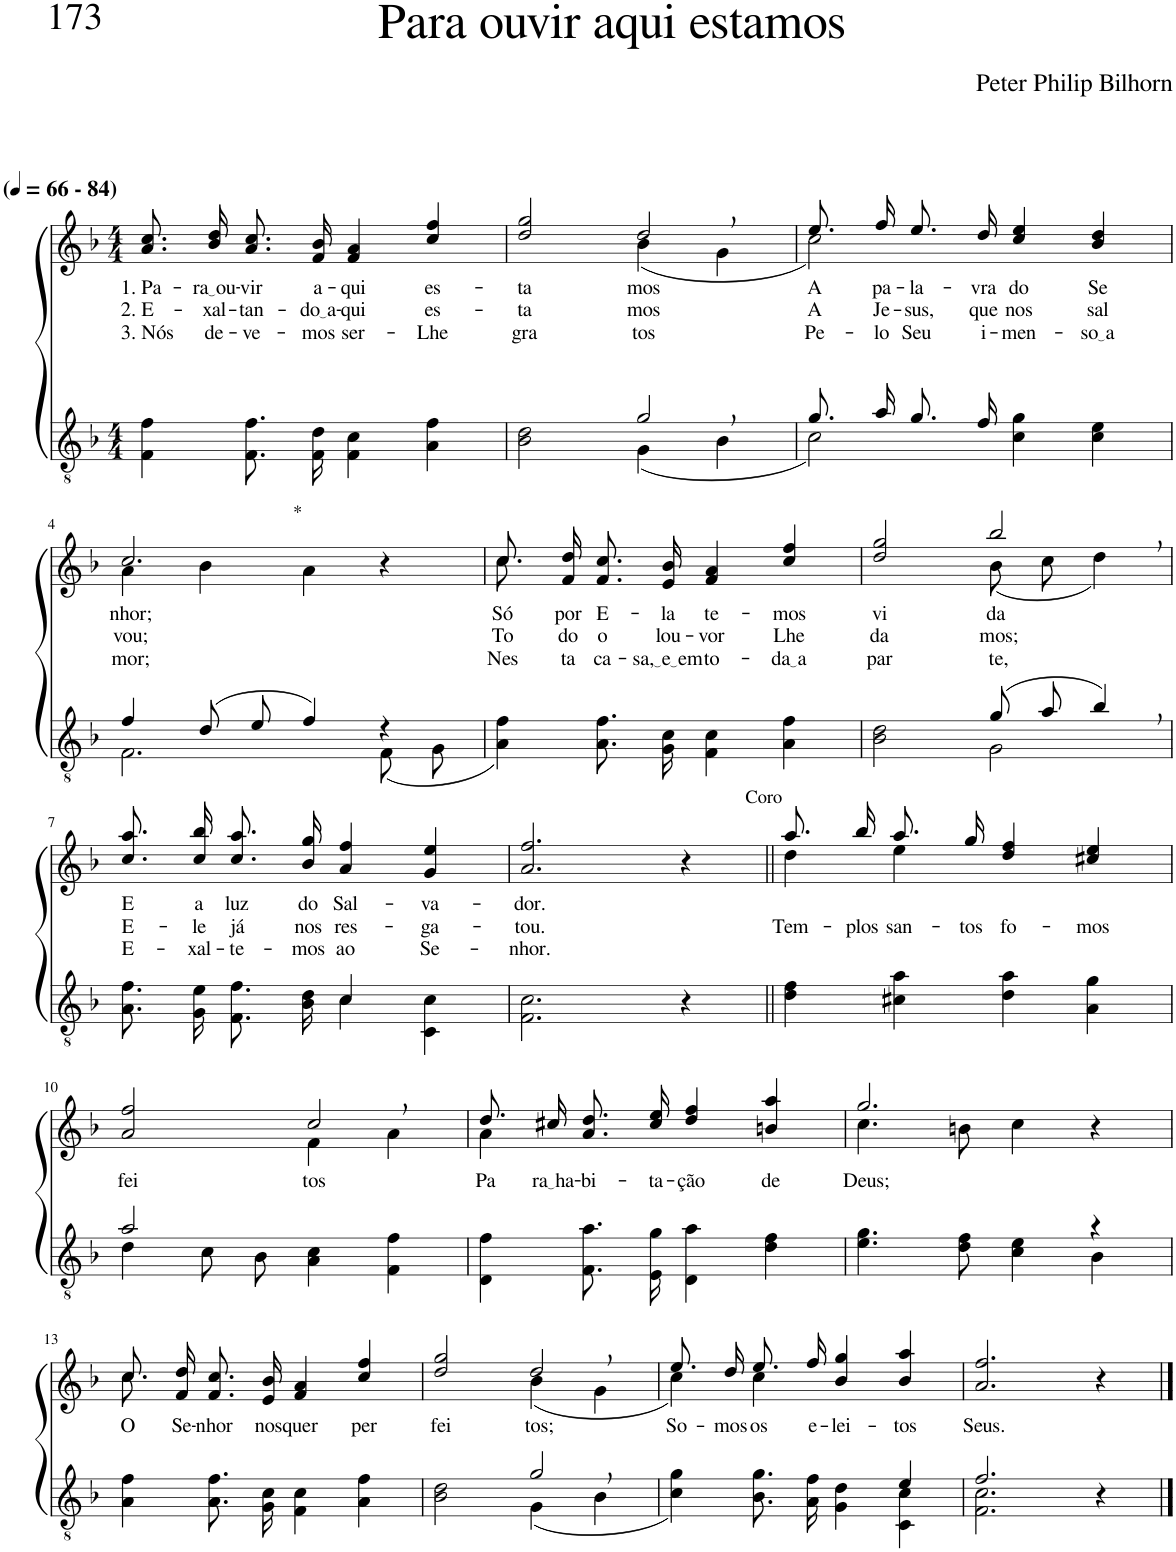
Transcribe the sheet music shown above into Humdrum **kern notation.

**kern	**kern	**text	**text	**text
*part2	*part1	*part1	*part1	*part1
*staff2	*staff1	*staff1	*staff1	*staff1
*I"Parte III e IV	*I"Parte I e II	*	*	*
*clefGv2	*clefG2	*	*	*
*Trd4c7	*Trd4c7	*	*	*
*k[b-]	*k[b-]	*	*	*
*M4/4	*M4/4	*	*	*
*MM66	*MM66	*	*	*
=1	=1	=1	=1	=1
!	!LO:TX:a:B:t=(	!	!	!
!	!LO:TX:a:B:t=- 84)	!	!	!
!	!	!LO:LY:b	!LO:LY:b	!LO:LY:b
4F\ 4f\	8.a\ 8.cc\L	1. Pa-	2. E-	3. Nós
!	!	!LO:LY:b	!LO:LY:b	!LO:LY:b
.	16b-\ 16dd\Jk	ra ou	-xal-	de-
!	!	!LO:LY:b	!LO:LY:b	!LO:LY:b
8.F/ 8.f/L	8.a/ 8.cc/L	-vir	-tan-	-ve-
!	!	!LO:LY:b	!LO:LY:b	!LO:LY:b
16F/ 16d/Jk	16f/ 16b-/Jk	a-	do a	-mos
!	!	!LO:LY:b	!LO:LY:b	!LO:LY:b
4F\ 4c\	4f/ 4a/	-qui	-qui	ser-
!	!	!LO:LY:b	!LO:LY:b	!LO:LY:b
4A\ 4f\	4cc/ 4ff/	es-	es-	-Lhe
=2	=2	=2	=2	=2
*^	*	*	*	*
!	!	!	!LO:LY:b	!LO:LY:b	!LO:LY:b
*	*	*^	*	*	*
2ryy	2B-\ 2d\	2dd/ 2gg/	2ryy	-ta-	-ta-	gra-
!	!	!	!	!LO:LY:b	!LO:LY:b	!LO:LY:b
2g,/	(4G\	2dd,/	(4b-\	-mos	-mos	-tos
.	4B-\	.	4g\	.	.	.
=3	=3	=3	=3	=3	=3	=3
!	!	!	!	!LO:LY:b	!LO:LY:b	!LO:LY:b
8.g/L	2c\)	8.ee/L	2cc\)	A	A	Pe-
!	!	!	!	!LO:LY:b	!LO:LY:b	!LO:LY:b
16a/Jk	.	16ff/Jk	.	pa-	Je-	-lo
!	!	!	!	!LO:LY:b	!LO:LY:b	!LO:LY:b
8.g/L	.	8.ee/L	.	-la-	-sus,	Seu
!	!	!	!	!LO:LY:b	!LO:LY:b	!LO:LY:b
16f/Jk	.	16dd/Jk	.	-vra	que	i-
!	!	!	!	!LO:LY:b	!LO:LY:b	!LO:LY:b
2ryy	4c\ 4g\	4cc/ 4ee/	2ryy	do	nos	-men-
!	!	!	!	!LO:LY:b	!LO:LY:b	!LO:LY:b
.	4c\ 4e\	4b-/ 4dd/	.	Se-	sal-	so a
!!LO:LB:g=z	!!
=4	=4	=4	=4	=4	=4	=4
!	!	!LO:TX:a:t=*	!	!	!	!
!	!	!	!	!LO:LY:b	!LO:LY:b	!LO:LY:b
4f/	2.F\	2.cc/	4a\	-nhor;	-vou;	-mor;
(8d/L	.	.	4b-\	.	.	.
8e/J	.	.	.	.	.	.
4f/)	.	.	4a\	.	.	.
4r	(8F\L	4r	4ryy	.	.	.
.	8G\J	.	.	.	.	.
=5	=5	=5	=5	=5	=5	=5
!	!	!	!	!LO:LY:b	!LO:LY:b	!LO:LY:b
*v	*v	*	*	*	*	*
4A\ 4f\)	8.cc\	8.cc\L	Só	-To-	Nes-
!	!	!	!LO:LY:b	!LO:LY:b	!LO:LY:b
.	2ryy	16f\ 16dd\Jk	por	-do	-ta
!	!	!	!LO:LY:b	!LO:LY:b	!LO:LY:b
8.A\ 8.f\L	.	8.f/ 8.cc/L	E-	o	ca-
!	!	!	!LO:LY:b	!LO:LY:b	!LO:LY:b
16G\ 16c\Jk	.	16e/ 16b-/Jk	-la	lou-	sa, e em
!	!	!	!LO:LY:b	!LO:LY:b	!LO:LY:b
4F\ 4c\	.	4f/ 4a/	te-	-vor	to-
.	4ryy	.	.	.	.
!	!	!	!LO:LY:b	!LO:LY:b	!LO:LY:b
4A\ 4f\	.	4cc/ 4ff/	-mos	Lhe	da a
.	16ryy	.	.	.	.
=6	=6	=6	=6	=6	=6
*^	*	*	*	*	*
!	!	!	!	!LO:LY:b	!LO:LY:b	!LO:LY:b
2ryy	2B-\ 2d\	2dd/ 2gg/	2ryy	vi-	da-	-par-
!	!	!	!	!LO:LY:b	!LO:LY:b	!LO:LY:b
(8g/L	2G\	2bb-,/	(8b-\L	-da	-mos;	-te,
8a/J	.	.	8cc\J	.	.	.
4b-,/)	.	.	4dd\)	.	.	.
!!LO:LB:g=z
=7	=7	=7	=7	=7	=7	=7
!	!	!	!	!LO:LY:b	!LO:LY:b	!LO:LY:b
*	*	*v	*v	*	*	*
2ryy	8.A\ 8.f\L	8.cc\ 8.aa\L	E	E-	E-
!	!	!	!LO:LY:b	!LO:LY:b	!LO:LY:b
.	16G\ 16e\Jk	16cc\ 16bb-\Jk	a	-le	-xal-
!	!	!	!LO:LY:b	!LO:LY:b	!LO:LY:b
.	8.F/ 8.f/L	8.cc\ 8.aa\L	luz	já	-te-
!	!	!	!LO:LY:b	!LO:LY:b	!LO:LY:b
.	16B-/ 16d/Jk	16b-\ 16gg\Jk	do	nos	-mos
!	!	!	!LO:LY:b	!LO:LY:b	!LO:LY:b
4c/	4c\	4a/ 4ff/	Sal-	res-	ao
!	!	!	!LO:LY:b	!LO:LY:b	!LO:LY:b
4ryy	4C\ 4c\	4g/ 4ee/	-va-	-ga-	Se-
=8	=8	=8	=8	=8	=8
!	!	!	!LO:LY:b	!LO:LY:b	!LO:LY:b
*v	*v	*	*	*	*
2.F\ 2.c\	2.a/ 2.ff/	-dor.	-tou.	-nhor.
!	!LO:TX:a:t=Coro	!	!	!
4r	4r	.	.	.
=9||	=9||	=9||	=9||	=9||
*	*^	*	*	*
!	!	!	!	!LO:LY:b	!
4d\ 4f\	8.aa/L	4dd\	.	Tem-	.
!	!	!	!	!LO:LY:b	!
.	16bb-/Jk	.	.	-plos	.
!	!	!	!	!LO:LY:b	!
4c#X\ 4a\	8.aa/L	4ee\	.	san-	.
!	!	!	!	!LO:LY:b	!
.	16gg/Jk	.	.	-tos	.
!	!	!	!	!LO:LY:b	!
4d\ 4a\	4dd/ 4ff/	2ryy	.	fo-	.
!	!	!	!	!LO:LY:b	!
4A\ 4g\	4cc#X/ 4ee/	.	.	-mos	.
!!LO:LB:g=z	!!
=10	=10	=10	=10	=10	=10
*^	*	*	*	*	*
!	!	!	!	!LO:LY:b	!	!
2a/	4d\	2a/ 2ff/	2ryy	fei-	.	.
.	8c\L	.	.	.	.	.
.	8B-\J	.	.	.	.	.
!	!	!	!	!LO:LY:b	!	!
2ryy	4A\ 4c\	2cc,/	4f\	-tos	.	.
.	4F\ 4f\	.	4a\	.	.	.
=11	=11	=11	=11	=11	=11	=11
!	!	!	!	!LO:LY:b	!	!
*v	*v	*	*	*	*	*
4D\ 4f\	8.dd/L	4a\	Pa	.	.
!	!	!	!LO:LY:b	!	!
.	16cc#X/Jk	.	ra ha	.	.
!	!	!	!LO:LY:b	!	!
8.F\ 8.a\L	8.a\ 8.dd\L	2.ryy	-bi-	.	.
!	!	!	!LO:LY:b	!	!
16E\ 16g\Jk	16cc#\ 16ee\Jk	.	-ta-	.	.
!	!	!	!LO:LY:b	!	!
4D\ 4a\	4dd/ 4ff/	.	-ção	.	.
!	!	!	!LO:LY:b	!	!
4d\ 4f\	4bn/ 4aa/	.	de	.	.
=12	=12	=12	=12	=12	=12
*^	*	*	*	*	*
!	!	!	!	!LO:LY:b	!	!
2.ryy	4.e\ 4.g\	2.gg/	4.cc\	Deus;	.	.
.	8d\ 8f\	.	8bn\	.	.	.
.	4c\ 4e\	.	4cc\	.	.	.
4r	4B-\	4r	4ryy	.	.	.
!!LO:LB:g=z	!!
=13	=13	=13	=13	=13	=13	=13
!	!	!	!	!LO:LY:b	!	!
*v	*v	*	*	*	*	*
4A\ 4f\	8.cc\	8.cc\L	O	.	.
!	!	!	!LO:LY:b	!	!
.	2ryy	16f\ 16dd\Jk	Se-	.	.
!	!	!	!LO:LY:b	!	!
8.A\ 8.f\L	.	8.f/ 8.cc/L	-nhor	.	.
!	!	!	!LO:LY:b	!	!
16G\ 16c\Jk	.	16e/ 16b-/Jk	nos	.	.
!	!	!	!LO:LY:b	!	!
4F\ 4c\	.	4f/ 4a/	quer	.	.
.	4ryy	.	.	.	.
!	!	!	!LO:LY:b	!	!
4A\ 4f\	.	4cc/ 4ff/	per-	.	.
.	16ryy	.	.	.	.
=14	=14	=14	=14	=14	=14
*^	*	*	*	*	*
!	!	!	!	!LO:LY:b	!	!
2ryy	2B-\ 2d\	2dd/ 2gg/	2ryy	-fei-	.	.
!	!	!	!	!LO:LY:b	!	!
2g,/	(4G\	2dd,/	(4b-\	-tos;	.	.
.	4B-\	.	4g\	.	.	.
=15	=15	=15	=15	=15	=15	=15
!	!	!	!	!LO:LY:b	!	!
2.ryy	4c\ 4g\)	8.ee/L	4cc\)	So-	.	.
!	!	!	!	!LO:LY:b	!	!
.	.	16dd/Jk	.	-mos	.	.
!	!	!	!	!LO:LY:b	!	!
.	8.B-\ 8.g\L	8.ee/L	4cc\	os	.	.
!	!	!	!	!LO:LY:b	!	!
.	16A\ 16f\Jk	16ff/Jk	.	e-	.	.
!	!	!	!	!LO:LY:b	!	!
.	4G\ 4d\	4b-/ 4gg/	2ryy	-lei-	.	.
!	!	!	!	!LO:LY:b	!	!
4e/	4C\ 4c\	4b-/ 4aa/	.	-tos	.	.
*	*	*v	*v	*	*	*
=16	=16	=16	=16	=16	=16
!	!	!	!LO:LY:b	!	!
2.f/	2.F\ 2.c\	2.a/ 2.ff/	Seus.	.	.
4r	4ryy	4r	.	.	.
*v	*v	*	*	*	*
==	==	==	==	==
*-	*-	*-	*-	*-
